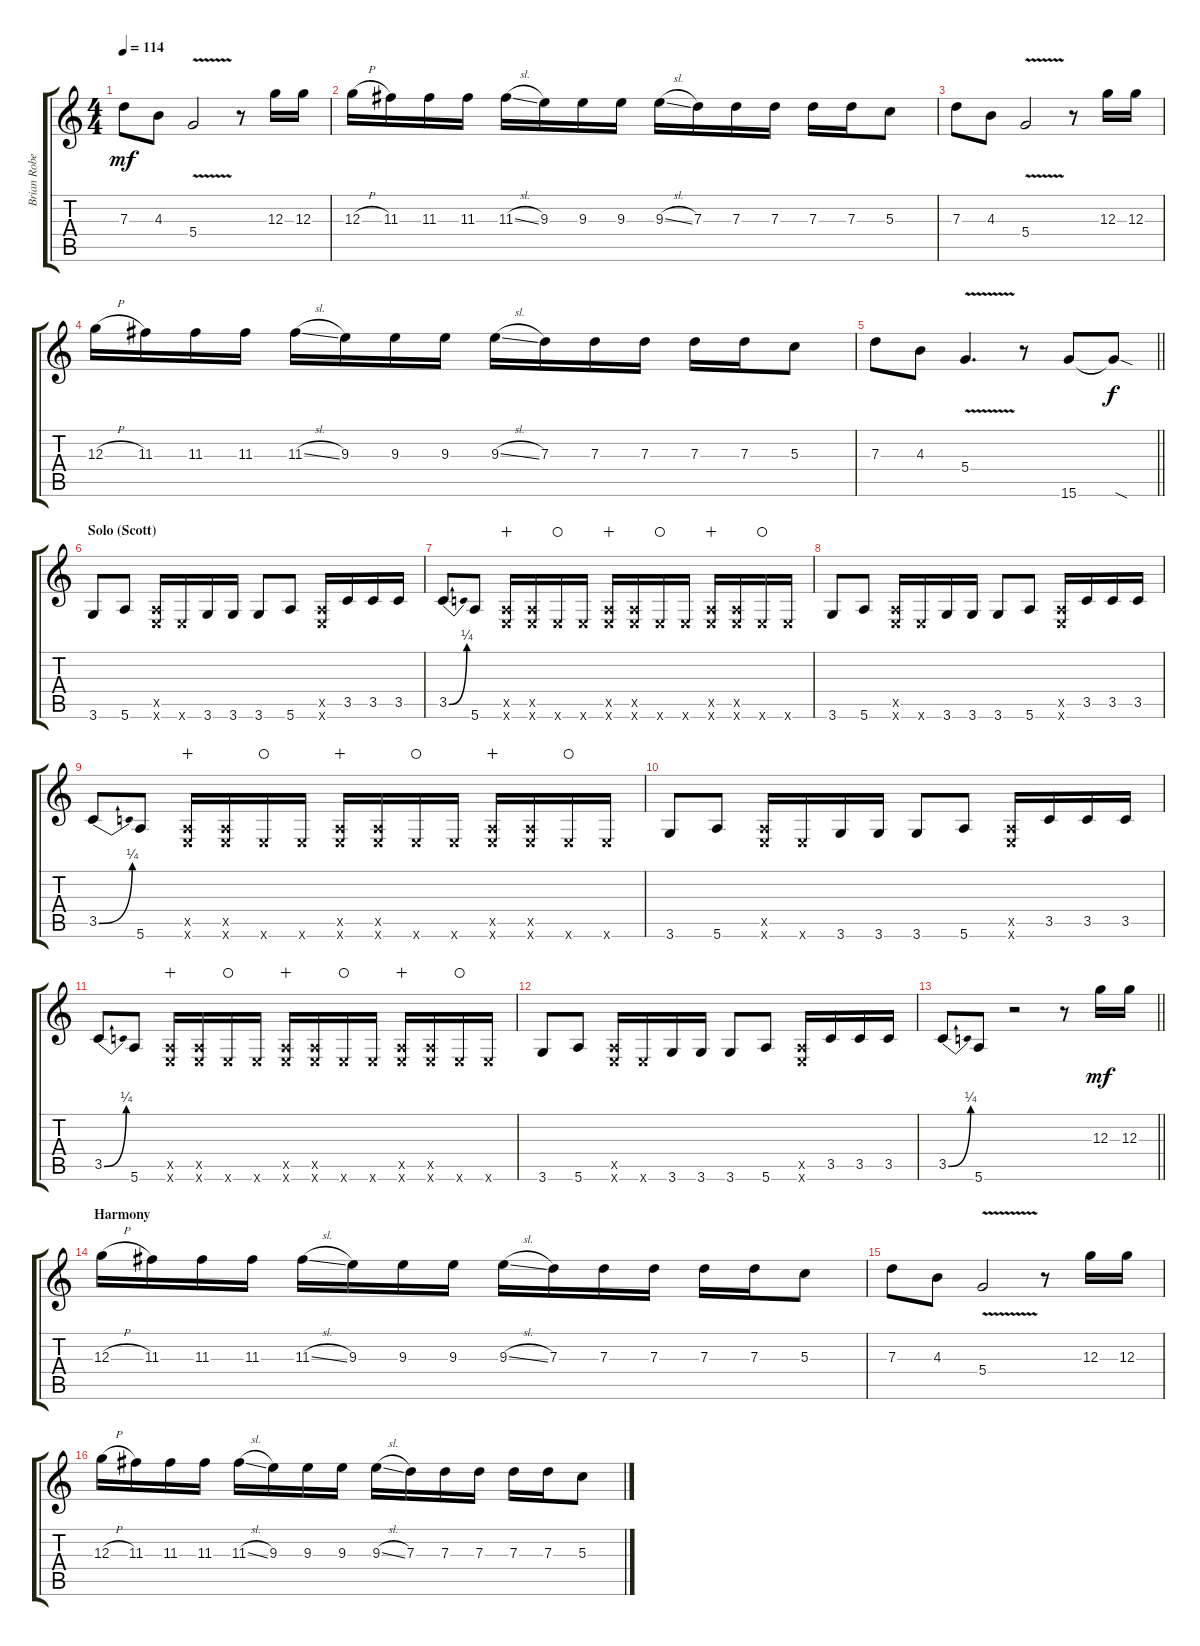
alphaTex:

\track ("Brian Robertson" "Brian Robe") {instrument overdrivenguitar}
\staff {score tabs}
\tuning (E4 B3 G3 D3 A2 E2) {hide}
\ts (4 4)
\tempo 114
\clef g2
\ks c
7.3.8{dy mf} 4.3.8 5.4{v}.2 r.8 12.3.16 12.3.16 |
12.3{h}.16 11.3.16 11.3.16 11.3.16 11.3{sl}.16 9.3.16 9.3.16 9.3.16 9.3{sl}.16 7.3.16 7.3.16 7.3.16 7.3.16 7.3.16 5.3.8 |
7.3.8 4.3.8 5.4{v}.2 r.8 12.3.16 12.3.16 |
12.3{h}.16 11.3.16 11.3.16 11.3.16 11.3{sl}.16 9.3.16 9.3.16 9.3.16 9.3{sl}.16 7.3.16 7.3.16 7.3.16 7.3.16 7.3.16 5.3.8 |
\barLineRight lightlight
7.3.8 4.3.8 5.4{v}.4{d} r.8 15.6.8 15.6{sod t}.8{dy f} |
\section ("" "Solo (Scott)")
3.6.8 5.6.8 (0.5{x} 0.6{x}).16 0.6{x}.16 3.6.16 3.6.16 3.6.8 5.6.8 (0.5{x} 0.6{x}).16 3.5.16 3.5.16 3.5.16 |
3.5{be (bend 0 0 60 1)}.8 5.6.8 (0.5{x} 0.6{x}).16{wahc} (0.5{x} 0.6{x}).16 0.6{x}.16{waho} 0.6{x}.16 (0.5{x} 0.6{x}).16{wahc} (0.5{x} 0.6{x}).16 0.6{x}.16{waho} 0.6{x}.16 (0.5{x} 0.6{x}).16{wahc} (0.5{x} 0.6{x}).16 0.6{x}.16{waho} 0.6{x}.16 |
3.6.8 5.6.8 (0.5{x} 0.6{x}).16 0.6{x}.16 3.6.16 3.6.16 3.6.8 5.6.8 (0.5{x} 0.6{x}).16 3.5.16 3.5.16 3.5.16 |
3.5{be (bend 0 0 60 1)}.8 5.6.8 (0.5{x} 0.6{x}).16{wahc} (0.5{x} 0.6{x}).16 0.6{x}.16{waho} 0.6{x}.16 (0.5{x} 0.6{x}).16{wahc} (0.5{x} 0.6{x}).16 0.6{x}.16{waho} 0.6{x}.16 (0.5{x} 0.6{x}).16{wahc} (0.5{x} 0.6{x}).16 0.6{x}.16{waho} 0.6{x}.16 |
3.6.8 5.6.8 (0.5{x} 0.6{x}).16 0.6{x}.16 3.6.16 3.6.16 3.6.8 5.6.8 (0.5{x} 0.6{x}).16 3.5.16 3.5.16 3.5.16 |
3.5{be (bend 0 0 60 1)}.8 5.6.8 (0.5{x} 0.6{x}).16{wahc} (0.5{x} 0.6{x}).16 0.6{x}.16{waho} 0.6{x}.16 (0.5{x} 0.6{x}).16{wahc} (0.5{x} 0.6{x}).16 0.6{x}.16{waho} 0.6{x}.16 (0.5{x} 0.6{x}).16{wahc} (0.5{x} 0.6{x}).16 0.6{x}.16{waho} 0.6{x}.16 |
3.6.8 5.6.8 (0.5{x} 0.6{x}).16 0.6{x}.16 3.6.16 3.6.16 3.6.8 5.6.8 (0.5{x} 0.6{x}).16 3.5.16 3.5.16 3.5.16 |
\barLineRight lightlight
3.5{be (bend 0 0 60 1)}.8 5.6.8 r.2 r.8 12.3.16{dy mf} 12.3.16 |
\section ("" "Harmony")
12.3{h}.16 11.3.16 11.3.16 11.3.16 11.3{sl}.16 9.3.16 9.3.16 9.3.16 9.3{sl}.16 7.3.16 7.3.16 7.3.16 7.3.16 7.3.16 5.3.8 |
7.3.8 4.3.8 5.4{v}.2 r.8 12.3.16 12.3.16 |
12.3{h}.16 11.3.16 11.3.16 11.3.16 11.3{sl}.16 9.3.16 9.3.16 9.3.16 9.3{sl}.16 7.3.16 7.3.16 7.3.16 7.3.16 7.3.16 5.3.8
